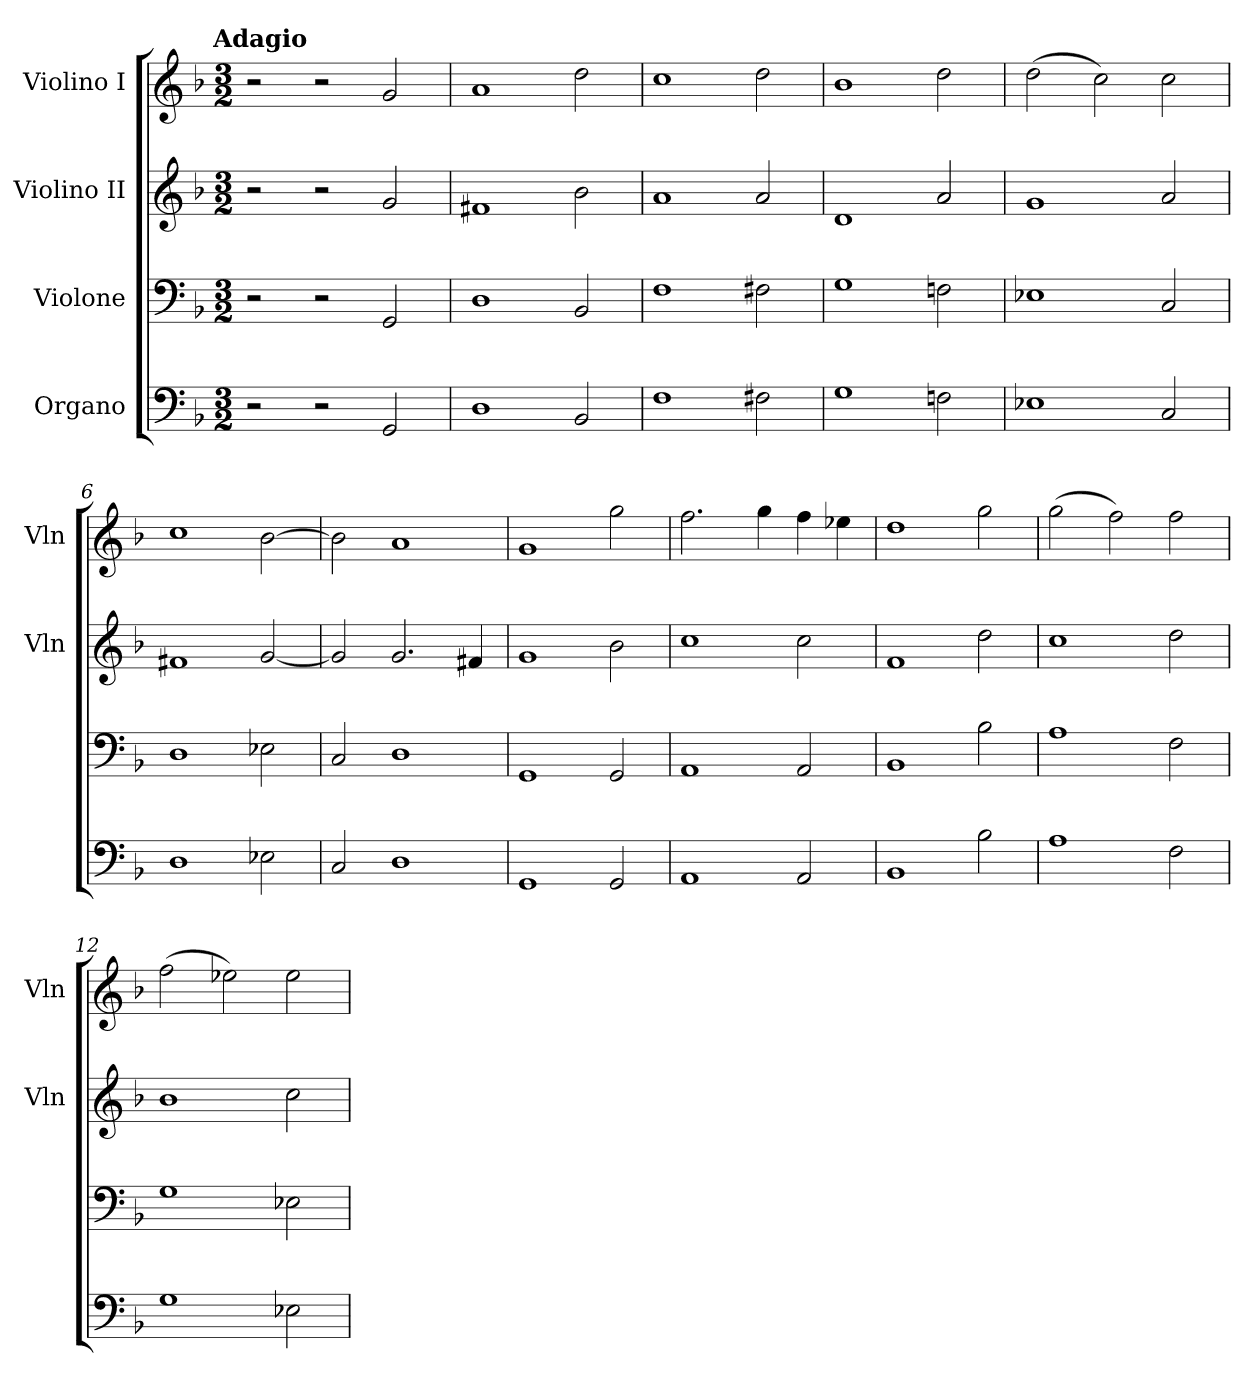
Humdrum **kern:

**kern	**kern	**kern	**kern
*part4	*part3	*part2	*part1
*staff4	*staff3	*staff2	*staff1
*I"Organo	*I"Violone	*I"Violino II	*I"Violino I
*	*	*I'Vln	*I'Vln
*clefF4	*clefF4	*clefG2	*clefG2
*k[b-]	*k[b-]	*k[b-]	*k[b-]
*d:	*d:	*d:	*d:
!!LO:TX:omd:t=Adagio
*M3/2	*M3/2	*M3/2	*M3/2
*MM56	*MM56	*MM56	*MM56
=1	=1	=1	=1
2r	2r	2r	2r
2r	2r	2r	2r
2GG	2GG	2g	2g
=2	=2	=2	=2
1D	1D	1f#X	1a
2BB-	2BB-	2b-	2dd
=3	=3	=3	=3
1F	1F	1a	1cc
2F#X	2F#X	2a	2dd
=4	=4	=4	=4
1G	1G	1d	1b-
2Fn	2Fn	2a	2dd
=5	=5	=5	=5
1E-X	1E-X	1g	(2dd
.	.	.	2cc)
2C	2C	2a	2cc
=6	=6	=6	=6
1D	1D	1f#X	1cc
2E-X	2E-X	[2g	[2b-
=7	=7	=7	=7
2C	2C	2g]	2b-]
1D	1D	2.g	1a
.	.	4f#X	.
=8	=8	=8	=8
1GG	1GG	1g	1g
2GG	2GG	2b-	2gg
=9	=9	=9	=9
1AA	1AA	1cc	2.ff
.	.	.	4gg
2AA	2AA	2cc	4ff
.	.	.	4ee-X
=10	=10	=10	=10
1BB-	1BB-	1f	1dd
2B-	2B-	2dd	2gg
=11	=11	=11	=11
1A	1A	1cc	(2gg
.	.	.	2ff)
2F	2F	2dd	2ff
=12	=12	=12	=12
1G	1G	1b-	(2ff
.	.	.	2ee-X)
2E-X	2E-X	2cc	2ee-
=	=	=	=
*-	*-	*-	*-
